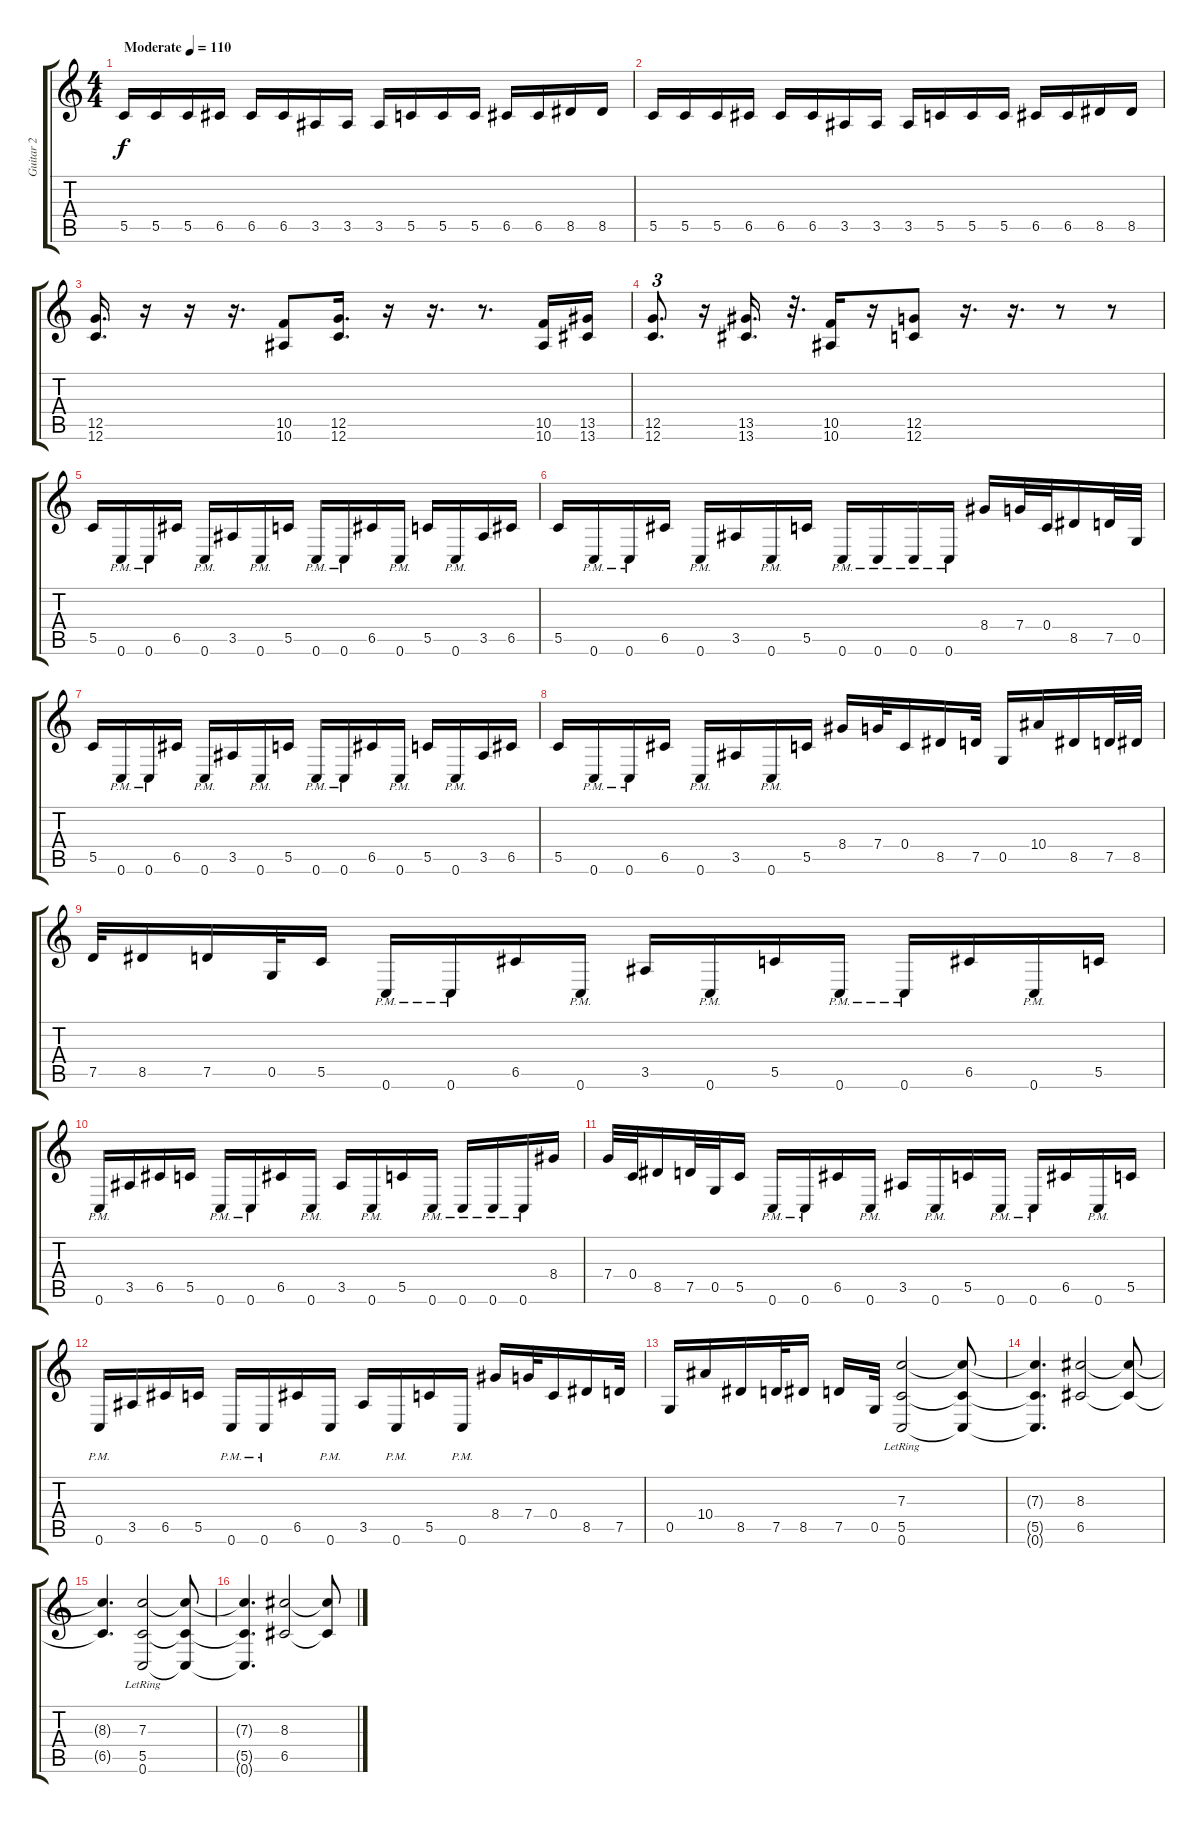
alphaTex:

\track ("Guitar 2" "Guitar 2") {instrument distortionguitar}
\staff {score tabs}
\tuning (D4 A3 F3 C3 G2 C2) {hide}
\ts (4 4)
\tempo (110 "Moderate")
\clef g2
\ks c
5.5.16{dy f instrument distortionguitar} 5.5.16 5.5.16 6.5.16 6.5.16 6.5.16 3.5.16 3.5.16 3.5.16 5.5.16 5.5.16 5.5.16 6.5.16 6.5.16 8.5.16 8.5.16 |
5.5.16 5.5.16 5.5.16 6.5.16 6.5.16 6.5.16 3.5.16 3.5.16 3.5.16 5.5.16 5.5.16 5.5.16 6.5.16 6.5.16 8.5.16 8.5.16 |
(12.5 12.6).16{d} r.16 r.16 r.16{d} (10.5 10.6).8 (12.5 12.6).16{d} r.16 r.16{d} r.8{d} (10.5 10.6).16 (13.5 13.6).16 |
(12.5 12.6).8{d tu (3 2)} r.16 (13.5 13.6).16{d} r.32{d} (10.5 10.6).16 r.16 (12.5 12.6).8 r.16{d} r.16{d} r.8 r.8 |
5.5.16 0.6{pm}.16 0.6{pm}.16 6.5.16 0.6{pm}.16 3.5.16 0.6{pm}.16 5.5.16 0.6{pm}.16 0.6{pm}.16 6.5.16 0.6{pm}.16 5.5.16 0.6{pm}.16 3.5.16 6.5.16 |
5.5.16 0.6{pm}.16 0.6{pm}.16 6.5.16 0.6{pm}.16 3.5.16 0.6{pm}.16 5.5.16 0.6{pm}.16 0.6{pm}.16 0.6{pm}.16 0.6{pm}.16 8.4.16 7.4.32 0.4.32 8.5.16 7.5.32 0.5.32 |
5.5.16 0.6{pm}.16 0.6{pm}.16 6.5.16 0.6{pm}.16 3.5.16 0.6{pm}.16 5.5.16 0.6{pm}.16 0.6{pm}.16 6.5.16 0.6{pm}.16 5.5.16 0.6{pm}.16 3.5.16 6.5.16 |
5.5.16 0.6{pm}.16 0.6{pm}.16 6.5.16 0.6{pm}.16 3.5.16 0.6{pm}.16 5.5.16 8.4.16 7.4.32 0.4.16 8.5.16 7.5.32 0.5.16 10.4.16 8.5.16 7.5.32 8.5.32 |
7.5.32 8.5.16 7.5.16 0.5.32 5.5.16 0.6{pm}.16 0.6{pm}.16 6.5.16 0.6{pm}.16 3.5.16 0.6{pm}.16 5.5.16 0.6{pm}.16 0.6{pm}.16 6.5.16 0.6{pm}.16 5.5.16 |
0.6{pm}.16 3.5.16 6.5.16 5.5.16 0.6{pm}.16 0.6{pm}.16 6.5.16 0.6{pm}.16 3.5.16 0.6{pm}.16 5.5.16 0.6{pm}.16 0.6{pm}.16 0.6{pm}.16 0.6{pm}.16 8.4.16 |
7.4.32 0.4.32 8.5.16 7.5.32 0.5.32 5.5.16 0.6{pm}.16 0.6{pm}.16 6.5.16 0.6{pm}.16 3.5.16 0.6{pm}.16 5.5.16 0.6{pm}.16 0.6{pm}.16 6.5.16 0.6{pm}.16 5.5.16 |
0.6{pm}.16 3.5.16 6.5.16 5.5.16 0.6{pm}.16 0.6{pm}.16 6.5.16 0.6{pm}.16 3.5.16 0.6{pm}.16 5.5.16 0.6{pm}.16 8.4.16 7.4.32 0.4.16 8.5.16 7.5.32 |
0.5.16 10.4.16 8.5.16 7.5.32 8.5.16 7.5.16 0.5.32 (7.3 5.5 0.6{lr}).2 (7.3{t} 5.5{t} 0.6{t}).8 |
(7.3{t} 5.5{t} 0.6{t}).4{d} (8.3 6.5).2 (8.3{t} 6.5{t}).8 |
(8.3{t} 6.5{t}).4{d} (7.3 5.5 0.6{lr}).2 (7.3{t} 5.5{t} 0.6{t}).8 |
(7.3{t} 5.5{t} 0.6{t}).4{d} (8.3 6.5).2 (8.3{t} 6.5{t}).8
